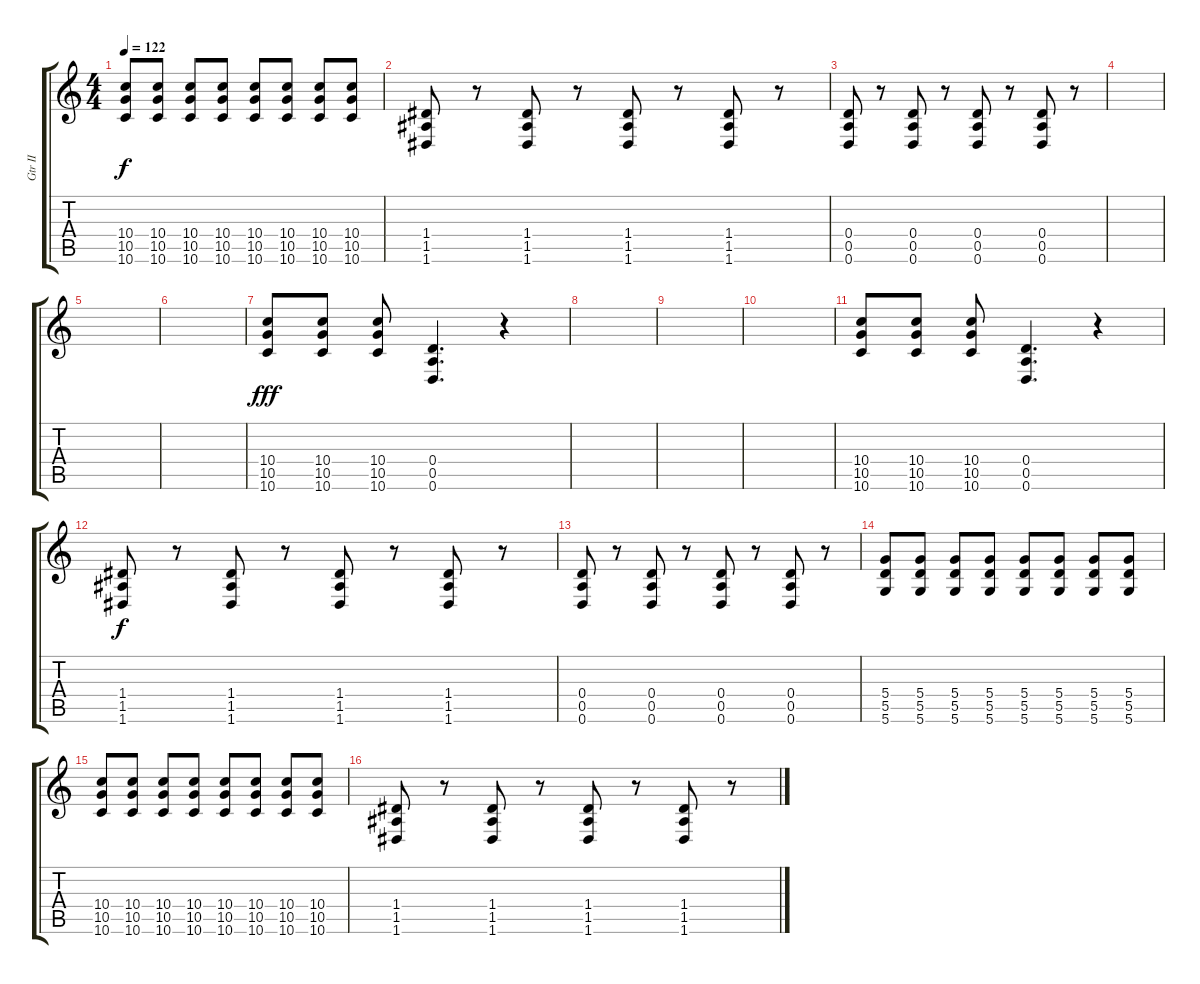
\track ("Gtr II" "Gtr II") {instrument overdrivenguitar}
\staff {score tabs}
\tuning (E4 B3 G3 D3 A2 D2) {hide}
\ts (4 4)
\tempo 122
\clef g2
\ks c
(10.4 10.5 10.6).8{dy f} (10.4 10.5 10.6).8 (10.4 10.5 10.6).8 (10.4 10.5 10.6).8 (10.4 10.5 10.6).8 (10.4 10.5 10.6).8 (10.4 10.5 10.6).8 (10.4 10.5 10.6).8 |
(1.4 1.5 1.6).8 r.8 (1.4 1.5 1.6).8 r.8 (1.4 1.5 1.6).8 r.8 (1.4 1.5 1.6).8 r.8 |
(0.4 0.5 0.6).8 r.8 (0.4 0.5 0.6).8 r.8 (0.4 0.5 0.6).8 r.8 (0.4 0.5 0.6).8 r.8 |
|
|
|
(10.4 10.5 10.6).8{dy fff} (10.4 10.5 10.6).8 (10.4 10.5 10.6).8 (0.4 0.5 0.6).4{d} r.4 |
|
|
|
(10.4 10.5 10.6).8 (10.4 10.5 10.6).8 (10.4 10.5 10.6).8 (0.4 0.5 0.6).4{d} r.4 |
(1.4 1.5 1.6).8{dy f} r.8 (1.4 1.5 1.6).8 r.8 (1.4 1.5 1.6).8 r.8 (1.4 1.5 1.6).8 r.8 |
(0.4 0.5 0.6).8 r.8 (0.4 0.5 0.6).8 r.8 (0.4 0.5 0.6).8 r.8 (0.4 0.5 0.6).8 r.8 |
(5.4 5.5 5.6).8 (5.4 5.5 5.6).8 (5.4 5.5 5.6).8 (5.4 5.5 5.6).8 (5.4 5.5 5.6).8 (5.4 5.5 5.6).8 (5.4 5.5 5.6).8 (5.4 5.5 5.6).8 |
(10.4 10.5 10.6).8 (10.4 10.5 10.6).8 (10.4 10.5 10.6).8 (10.4 10.5 10.6).8 (10.4 10.5 10.6).8 (10.4 10.5 10.6).8 (10.4 10.5 10.6).8 (10.4 10.5 10.6).8 |
(1.4 1.5 1.6).8 r.8 (1.4 1.5 1.6).8 r.8 (1.4 1.5 1.6).8 r.8 (1.4 1.5 1.6).8 r.8
